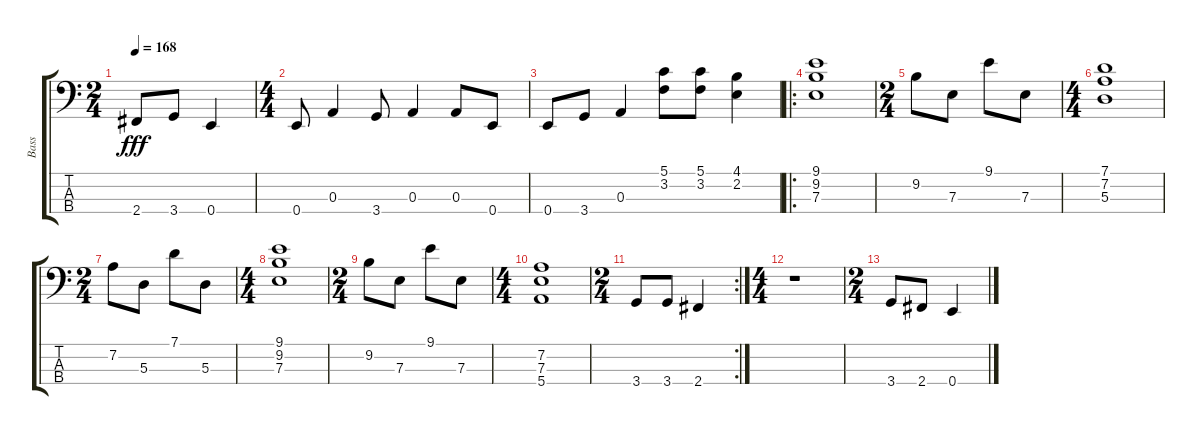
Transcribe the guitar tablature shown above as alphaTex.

\track ("Bass" "Bass") {instrument electricbasspick}
\staff {score tabs}
\tuning (G2 D2 A1 E1) {hide}
\ts (2 4)
\tempo 168
\clef f4
\ks c
2.4.8{dy fff} 3.4.8 0.4.4 |
\ts (4 4)
0.4.8 0.3.4 3.4.8 0.3.4 0.3.8 0.4.8 |
0.4.8 3.4.8 0.3.4 (5.1 3.2).8 (5.1 3.2).8 (4.1 2.2).4 |
\ro
(9.1 9.2 7.3).1 |
\ts (2 4)
9.2.8 7.3.8 9.1.8 7.3.8 |
\ts (4 4)
(7.1 7.2 5.3).1 |
\ts (2 4)
7.2.8 5.3.8 7.1.8 5.3.8 |
\ts (4 4)
(9.1 9.2 7.3).1 |
\ts (2 4)
9.2.8 7.3.8 9.1.8 7.3.8 |
\ts (4 4)
(7.2 7.3 5.4).1 |
\rc 2
\ts (2 4)
3.4.8 3.4.8 2.4.4 |
\ts (4 4)
r.1 |
\ts (2 4)
3.4.8 2.4.8 0.4.4
